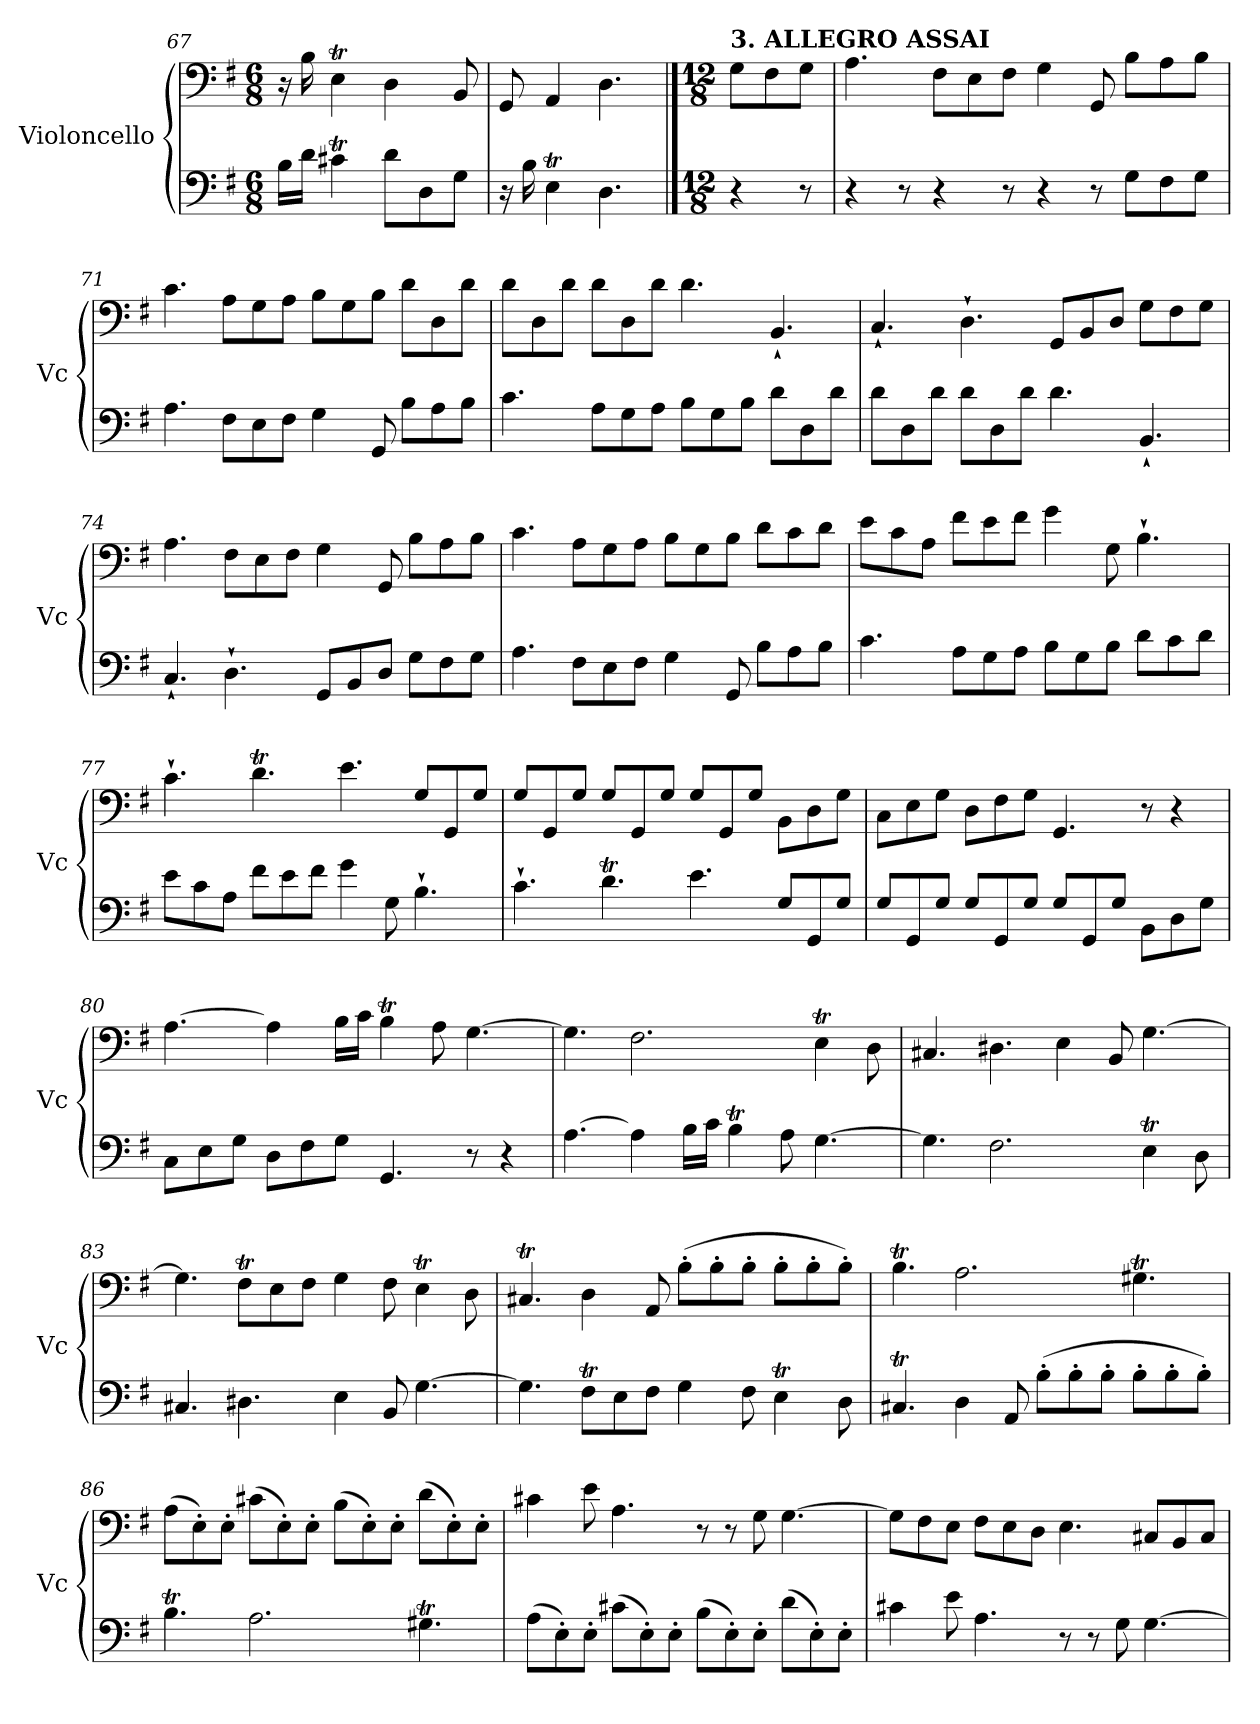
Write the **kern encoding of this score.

**kern	**kern
*part2	*part1
*staff2	*staff1
*I"Violoncello	*I"Violoncello
*I'Vc	*I'Vc
*clefF4	*clefF4
*k[f#]	*k[f#]
*M6/8	*M6/8
=67	=67
16B\LL	16r
16d\JJ	16B\
4c#Xt\	4ET\
8d\L	4D\
8D\	.
8G\J	8BB/
=68	=68
16r	8GG/
16B\	.
4ET\	4AA/
4.D\	4.DZ\
!!LO:PB:g=z
==69	==69
*M12/8	*M12/8
*	*MM144
!	!LO:TX:B:t=3. ALLEGRO ASSAI
4r	8G\L
.	8F#\
8r	8G\J
=70	=70
4r	4.A\
8r	.
4r	8F#\L
.	8E\
8r	8F#\J
4r	4G\
8r	8GG/
8G\L	8B\L
8F#\	8A\
8G\J	8B\J
=71	=71
4.A\	4.c\
8F#\L	8A\L
8E\	8G\
8F#\J	8A\J
4G\	8B\L
.	8G\
8GG/	8B\J
8B\L	8d\L
8A\	8D\
8B\J	8d\J
=72	=72
4.c\	8d\L
.	8D\
.	8d\J
8A\L	8d\L
8G\	8D\
8A\J	8d\J
8B\L	4.d\
8G\	.
8B\J	.
8d\L	4.BB`/
8D\	.
8d\J	.
!!LO:LB:g=z
=73	=73
8d\L	4.C`/
8D\	.
8d\J	.
8d\L	4.D`\
8D\	.
8d\J	.
4.d\	8GG/L
.	8BB/
.	8D/J
4.BB`/	8G\L
.	8F#\
.	8G\J
=74	=74
4.C`/	4.A\
4.D`\	8F#\L
.	8E\
.	8F#\J
8GG/L	4G\
8BB/	.
8D/J	8GG/
8G\L	8B\L
8F#\	8A\
8G\J	8B\J
=75	=75
4.A\	4.c\
8F#\L	8A\L
8E\	8G\
8F#\J	8A\J
4G\	8B\L
.	8G\
8GG/	8B\J
8B\L	8d\L
8A\	8c\
8B\J	8d\J
!!LO:LB:g=z
=76	=76
4.c\	8e\L
.	8c\
.	8A\J
8A\L	8f#\L
8G\	8e\
8A\J	8f#\J
8B\L	4g\
8G\	.
8B\J	8G\
8d\L	4.B`\
8c\	.
8d\J	.
=77	=77
8e\L	4.c`\
8c\	.
8A\J	.
8f#\L	4.dT\
8e\	.
8f#\J	.
4g\	4.e\
8G\	.
4.B`\	8G/L
.	8GG/
.	8G/J
=78	=78
4.c`\	8G/L
.	8GG/
.	8G/J
4.dT\	8G/L
.	8GG/
.	8G/J
4.e\	8G/L
.	8GG/
.	8G/J
8G/L	8BB\L
8GG/	8D\
8G/J	8G\J
!!LO:LB:g=z
=79	=79
8G/L	8C\L
8GG/	8E\
8G/J	8G\J
8G/L	8D\L
8GG/	8F#\
8G/J	8G\J
8G/L	4.GG/
8GG/	.
8G/J	.
8BB\L	8r
8D\	4r
8G\J	.
=80	=80
8C\L	[4.A\
8E\	.
8G\J	.
8D\L	4A\]
8F#\	.
8G\J	16B\LL
.	16c\JJ
4.GG/	4Bt\
.	8A\
8r	[4.G\
4r	.
=81	=81
[4.A\	4.G\]
4A\]	2.F#\
16B\LL	.
16c\JJ	.
4Bt\	.
8A\	.
[4.G\	4ET\
.	8D\
=82	=82
4.G\]	4.C#X/
2.F#\	4.D#X\
.	4E\
.	8BB/
4ET\	[4.G\
8D\	.
!!LO:LB:g=z
=83	=83
4.C#X/	4.G\]
4.D#X\	8F#t\L
.	8E\
.	8F#\J
4E\	4G\
8BB/	8F#\
[4.G\	4ET\
.	8D\
=84	=84
4.G\]	4.C#Xt/
8F#t\L	4D\
8E\	.
8F#\J	8AA/
4G\	(>8B'\L
.	8B'\
8F#\	8B'\J
4ET\	8B'\L
.	8B'\
8D\	8B'\J)
=85	=85
4.C#Xt/	4.Bt\
4D\	2.A\
8AA/	.
(>8B'\L	.
8B'\	.
8B'\J	.
8B'\L	4.G#Xt\
8B'\	.
8B'\J)	.
!!LO:LB:g=z
=86	=86
4.Bt\	(>8A\L
.	8E'\)
.	8E'\J
2.A\	(>8c#X\L
.	8E'\)
.	8E'\J
.	(>8B\L
.	8E'\)
.	8E'\J
4.G#Xt\	(>8d\L
.	8E'\)
.	8E'\J
=87	=87
(>8A\L	4c#X\
8E'\)	.
8E'\J	8e\
(>8c#X\L	4.A\
8E'\)	.
8E'\J	.
(>8B\L	8r
8E'\)	8r
8E'\J	8G\
(>8d\L	[4.G\
8E'\)	.
8E'\J	.
=88	=88
4c#X\	8G\L]
.	8F#\
8e\	8E\J
4.A\	8F#\L
.	8E\
.	8D\J
8r	4.E\
8r	.
8G\	.
[4.G\	8C#X/L
.	8BB/
.	8C#/J
=	=
*-	*-
